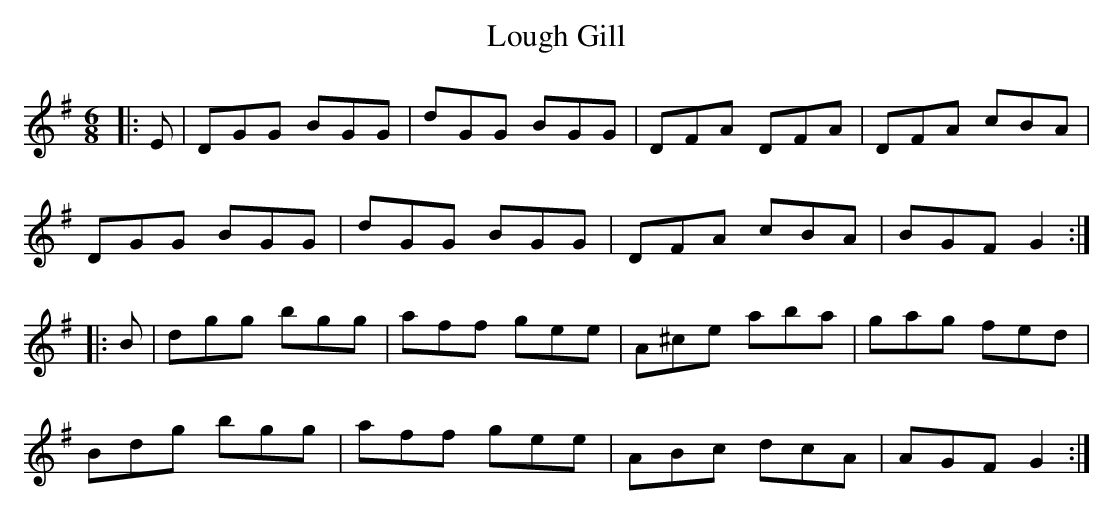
X:1
T:Lough Gill
M:6/8
L:1/8
K:G
|:E|DGG BGG|dGG BGG|DFA DFA|DFA cBA|
DGG BGG|dGG BGG|DFA cBA|BGF G2:|
|:B|dgg bgg|aff gee|A^ce aba|gag fed|
Bdg bgg|aff gee|ABc dcA|AGF G2:|
